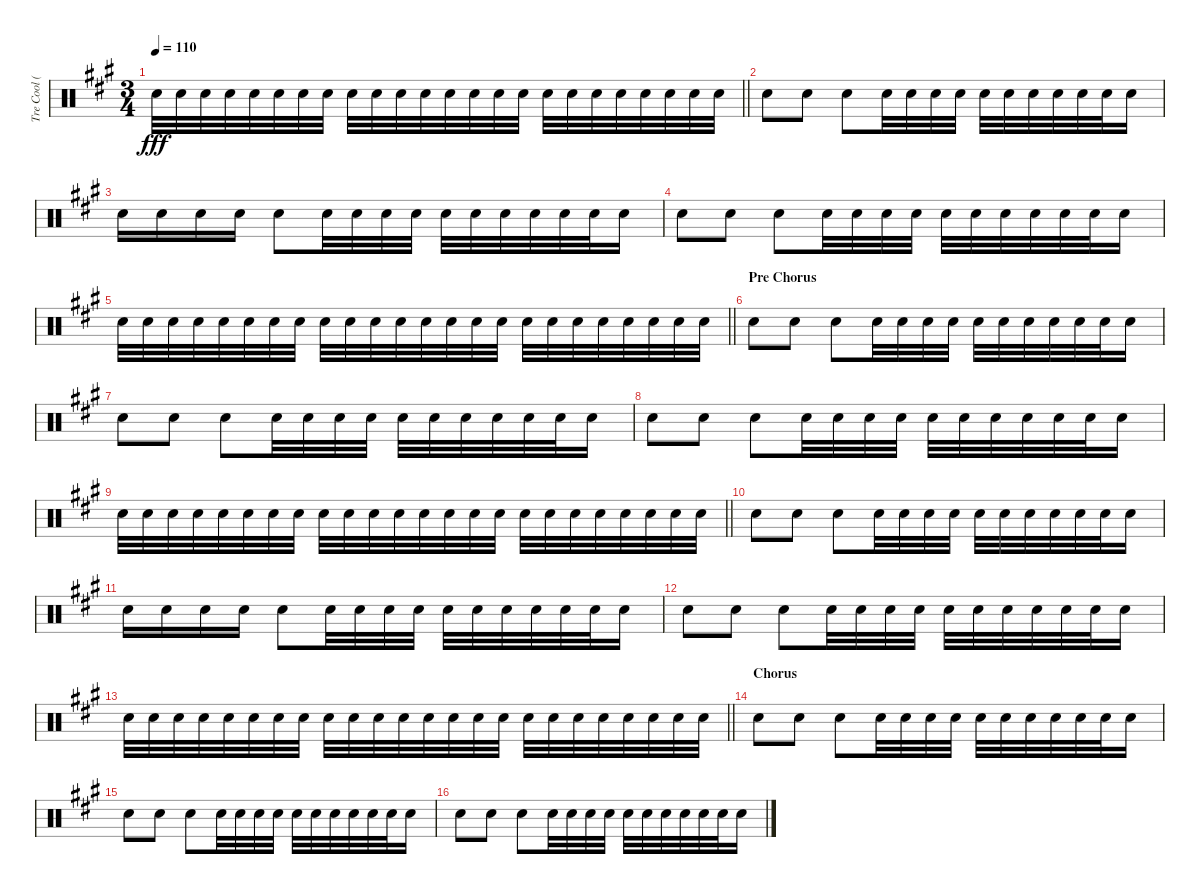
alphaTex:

\track ("Tre Cool (Drums)" "Tre Cool (") {instrument percussion}
\staff {score}
\articulation defaults
\ts (3 4)
\tempo 110
\clef neutral
\barLineRight lightlight
\ks a "Electric Snare (hit)".32{dy fff} "Electric Snare (hit)".32 "Electric Snare (hit)".32 "Electric Snare (hit)".32 "Electric Snare (hit)".32 "Electric Snare (hit)".32 "Electric Snare (hit)".32 "Electric Snare (hit)".32 "Electric Snare (hit)".32 "Electric Snare (hit)".32 "Electric Snare (hit)".32 "Electric Snare (hit)".32 "Electric Snare (hit)".32 "Electric Snare (hit)".32 "Electric Snare (hit)".32 "Electric Snare (hit)".32 "Electric Snare (hit)".32 "Electric Snare (hit)".32 "Electric Snare (hit)".32 "Electric Snare (hit)".32 "Electric Snare (hit)".32 "Electric Snare (hit)".32 "Electric Snare (hit)".32 "Electric Snare (hit)".32
|
"Electric Snare (hit)".8 "Electric Snare (hit)".8 "Electric Snare (hit)".8 "Electric Snare (hit)".32 "Electric Snare (hit)".32 "Electric Snare (hit)".32 "Electric Snare (hit)".32 "Electric Snare (hit)".32 "Electric Snare (hit)".32 "Electric Snare (hit)".32 "Electric Snare (hit)".32 "Electric Snare (hit)".32 "Electric Snare (hit)".32 "Electric Snare (hit)".16 |
"Electric Snare (hit)".16 "Electric Snare (hit)".16 "Electric Snare (hit)".16 "Electric Snare (hit)".16 "Electric Snare (hit)".8 "Electric Snare (hit)".32 "Electric Snare (hit)".32 "Electric Snare (hit)".32 "Electric Snare (hit)".32 "Electric Snare (hit)".32 "Electric Snare (hit)".32 "Electric Snare (hit)".32 "Electric Snare (hit)".32 "Electric Snare (hit)".32 "Electric Snare (hit)".32 "Electric Snare (hit)".16 |
"Electric Snare (hit)".8 "Electric Snare (hit)".8 "Electric Snare (hit)".8 "Electric Snare (hit)".32 "Electric Snare (hit)".32 "Electric Snare (hit)".32 "Electric Snare (hit)".32 "Electric Snare (hit)".32 "Electric Snare (hit)".32 "Electric Snare (hit)".32 "Electric Snare (hit)".32 "Electric Snare (hit)".32 "Electric Snare (hit)".32 "Electric Snare (hit)".16 |
\barLineRight lightlight "Electric Snare (hit)".32 "Electric Snare (hit)".32 "Electric Snare (hit)".32 "Electric Snare (hit)".32 "Electric Snare (hit)".32 "Electric Snare (hit)".32 "Electric Snare (hit)".32 "Electric Snare (hit)".32 "Electric Snare (hit)".32 "Electric Snare (hit)".32 "Electric Snare (hit)".32 "Electric Snare (hit)".32 "Electric Snare (hit)".32 "Electric Snare (hit)".32 "Electric Snare (hit)".32 "Electric Snare (hit)".32 "Electric Snare (hit)".32 "Electric Snare (hit)".32 "Electric Snare (hit)".32 "Electric Snare (hit)".32 "Electric Snare (hit)".32 "Electric Snare (hit)".32 "Electric Snare (hit)".32 "Electric Snare (hit)".32
|
\section ("" "Pre Chorus")
"Electric Snare (hit)".8 "Electric Snare (hit)".8 "Electric Snare (hit)".8 "Electric Snare (hit)".32 "Electric Snare (hit)".32 "Electric Snare (hit)".32 "Electric Snare (hit)".32 "Electric Snare (hit)".32 "Electric Snare (hit)".32 "Electric Snare (hit)".32 "Electric Snare (hit)".32 "Electric Snare (hit)".32 "Electric Snare (hit)".32 "Electric Snare (hit)".16 |
"Electric Snare (hit)".8 "Electric Snare (hit)".8 "Electric Snare (hit)".8 "Electric Snare (hit)".32 "Electric Snare (hit)".32 "Electric Snare (hit)".32 "Electric Snare (hit)".32 "Electric Snare (hit)".32 "Electric Snare (hit)".32 "Electric Snare (hit)".32 "Electric Snare (hit)".32 "Electric Snare (hit)".32 "Electric Snare (hit)".32 "Electric Snare (hit)".16 |
"Electric Snare (hit)".8 "Electric Snare (hit)".8 "Electric Snare (hit)".8 "Electric Snare (hit)".32 "Electric Snare (hit)".32 "Electric Snare (hit)".32 "Electric Snare (hit)".32 "Electric Snare (hit)".32 "Electric Snare (hit)".32 "Electric Snare (hit)".32 "Electric Snare (hit)".32 "Electric Snare (hit)".32 "Electric Snare (hit)".32 "Electric Snare (hit)".16 |
\barLineRight lightlight "Electric Snare (hit)".32 "Electric Snare (hit)".32 "Electric Snare (hit)".32 "Electric Snare (hit)".32 "Electric Snare (hit)".32 "Electric Snare (hit)".32 "Electric Snare (hit)".32 "Electric Snare (hit)".32 "Electric Snare (hit)".32 "Electric Snare (hit)".32 "Electric Snare (hit)".32 "Electric Snare (hit)".32 "Electric Snare (hit)".32 "Electric Snare (hit)".32 "Electric Snare (hit)".32 "Electric Snare (hit)".32 "Electric Snare (hit)".32 "Electric Snare (hit)".32 "Electric Snare (hit)".32 "Electric Snare (hit)".32 "Electric Snare (hit)".32 "Electric Snare (hit)".32 "Electric Snare (hit)".32 "Electric Snare (hit)".32
|
"Electric Snare (hit)".8 "Electric Snare (hit)".8 "Electric Snare (hit)".8 "Electric Snare (hit)".32 "Electric Snare (hit)".32 "Electric Snare (hit)".32 "Electric Snare (hit)".32 "Electric Snare (hit)".32 "Electric Snare (hit)".32 "Electric Snare (hit)".32 "Electric Snare (hit)".32 "Electric Snare (hit)".32 "Electric Snare (hit)".32 "Electric Snare (hit)".16 |
"Electric Snare (hit)".16 "Electric Snare (hit)".16 "Electric Snare (hit)".16 "Electric Snare (hit)".16 "Electric Snare (hit)".8 "Electric Snare (hit)".32 "Electric Snare (hit)".32 "Electric Snare (hit)".32 "Electric Snare (hit)".32 "Electric Snare (hit)".32 "Electric Snare (hit)".32 "Electric Snare (hit)".32 "Electric Snare (hit)".32 "Electric Snare (hit)".32 "Electric Snare (hit)".32 "Electric Snare (hit)".16 |
"Electric Snare (hit)".8 "Electric Snare (hit)".8 "Electric Snare (hit)".8 "Electric Snare (hit)".32 "Electric Snare (hit)".32 "Electric Snare (hit)".32 "Electric Snare (hit)".32 "Electric Snare (hit)".32 "Electric Snare (hit)".32 "Electric Snare (hit)".32 "Electric Snare (hit)".32 "Electric Snare (hit)".32 "Electric Snare (hit)".32 "Electric Snare (hit)".16 |
\barLineRight lightlight "Electric Snare (hit)".32 "Electric Snare (hit)".32 "Electric Snare (hit)".32 "Electric Snare (hit)".32 "Electric Snare (hit)".32 "Electric Snare (hit)".32 "Electric Snare (hit)".32 "Electric Snare (hit)".32 "Electric Snare (hit)".32 "Electric Snare (hit)".32 "Electric Snare (hit)".32 "Electric Snare (hit)".32 "Electric Snare (hit)".32 "Electric Snare (hit)".32 "Electric Snare (hit)".32 "Electric Snare (hit)".32 "Electric Snare (hit)".32 "Electric Snare (hit)".32 "Electric Snare (hit)".32 "Electric Snare (hit)".32 "Electric Snare (hit)".32 "Electric Snare (hit)".32 "Electric Snare (hit)".32 "Electric Snare (hit)".32
|
\section ("" "Chorus")
"Electric Snare (hit)".8 "Electric Snare (hit)".8 "Electric Snare (hit)".8 "Electric Snare (hit)".32 "Electric Snare (hit)".32 "Electric Snare (hit)".32 "Electric Snare (hit)".32 "Electric Snare (hit)".32 "Electric Snare (hit)".32 "Electric Snare (hit)".32 "Electric Snare (hit)".32 "Electric Snare (hit)".32 "Electric Snare (hit)".32 "Electric Snare (hit)".16 |
"Electric Snare (hit)".8 "Electric Snare (hit)".8 "Electric Snare (hit)".8 "Electric Snare (hit)".32 "Electric Snare (hit)".32 "Electric Snare (hit)".32 "Electric Snare (hit)".32 "Electric Snare (hit)".32 "Electric Snare (hit)".32 "Electric Snare (hit)".32 "Electric Snare (hit)".32 "Electric Snare (hit)".32 "Electric Snare (hit)".32 "Electric Snare (hit)".16 |
"Electric Snare (hit)".8 "Electric Snare (hit)".8 "Electric Snare (hit)".8 "Electric Snare (hit)".32 "Electric Snare (hit)".32 "Electric Snare (hit)".32 "Electric Snare (hit)".32 "Electric Snare (hit)".32 "Electric Snare (hit)".32 "Electric Snare (hit)".32 "Electric Snare (hit)".32 "Electric Snare (hit)".32 "Electric Snare (hit)".32 "Electric Snare (hit)".16
